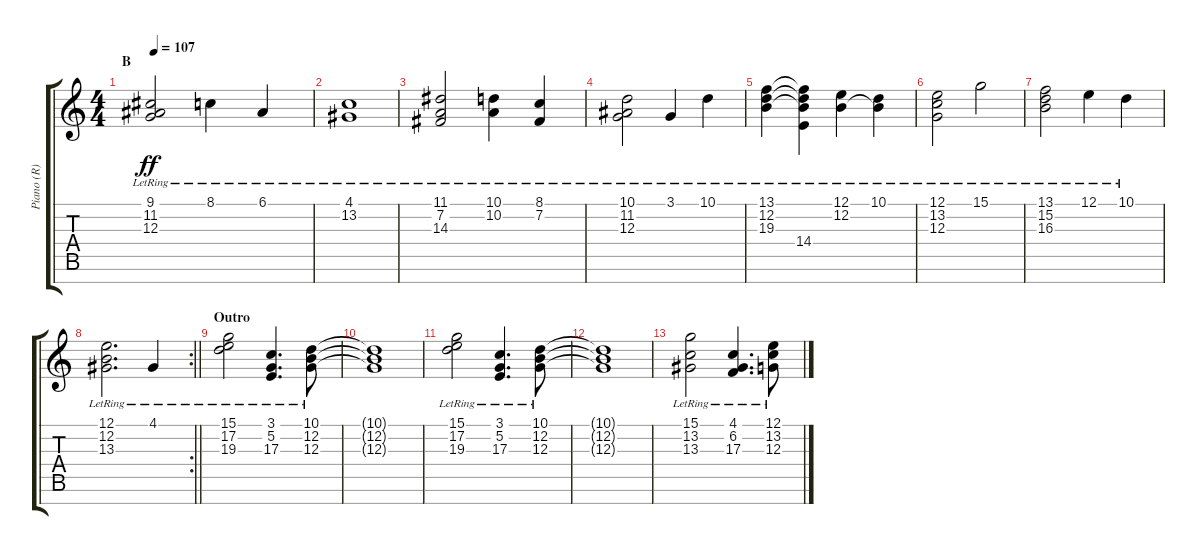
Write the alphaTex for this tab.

\track ("Piano (R)" "Piano (R)") {instrument acousticgrandpiano}
\staff {score tabs}
\tuning (E4 B3 G3 D3 A2 E2 B1) {hide}
\ts (4 4)
\section ("" "B")
\tempo 107
\clef g2
\ks c
(9.1{lr} 11.2{lr} 12.3{lr}).2{dy ff} 8.1{lr}.4 6.1{lr}.4 |
(4.1{lr} 13.2{lr}).1 |
(11.1{lr} 7.2{lr} 14.3{lr}).2 (10.1{lr} 10.2{lr}).4 (8.1{lr} 7.2{lr}).4 |
(10.1{lr} 11.2{lr} 12.3{lr}).2 3.1{lr}.4 10.1{lr}.4 |
(13.1{lr} 12.2{lr} 19.3{lr}).4 (13.1{t} 12.2{t} 19.3{t} 14.4{lr}).4 (12.1{lr} 12.2{lr}).4 (10.1{lr} 12.2{t}).4 |
(12.1{lr} 13.2{lr} 12.3{lr}).2 15.1{lr}.2 |
(13.1{lr} 15.2{lr} 16.3{lr}).2 12.1{lr}.4 10.1{lr}.4 |
\rc 2
\barLineRight lightlight
(12.1{lr} 12.2{lr} 13.3{lr}).2{d} 4.1{lr}.4 |
\section ("" "Outro")
(15.1{lr} 17.2{lr} 19.3{lr}).2 (3.1{lr} 5.2{lr} 17.3{lr}).4{d} (10.1{lr} 12.2{lr} 12.3{lr}).8 |
(10.1{t} 12.2{t} 12.3{t}).1 |
(15.1{lr} 17.2{lr} 19.3{lr}).2{volume 0} (3.1{lr} 5.2{lr} 17.3{lr}).4{d} (10.1{lr} 12.2{lr} 12.3{lr}).8 |
(10.1{t} 12.2{t} 12.3{t}).1 |
(15.1{lr} 13.2{lr} 13.3{lr}).2 (4.1{lr} 6.2{lr} 17.3{lr}).4{d} (12.1{lr} 13.2{lr} 12.3{lr}).8
